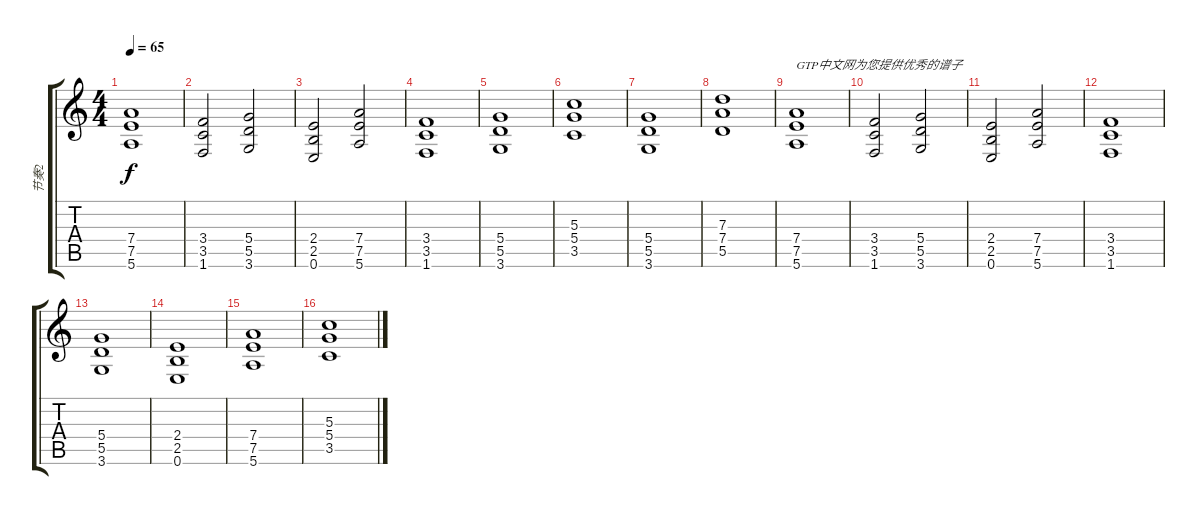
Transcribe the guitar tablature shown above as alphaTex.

\track ("节奏2" "节奏2") {instrument distortionguitar}
\staff {score tabs}
\tuning (E4 B3 G3 D3 A2 E2) {hide}
\ts (4 4)
\tempo 65
\clef g2
\ks c
(7.4 7.5 5.6).1{dy f} |
(3.4 3.5 1.6).2 (5.4 5.5 3.6).2 |
(2.4 2.5 0.6).2 (7.4 7.5 5.6).2 |
(3.4 3.5 1.6).1 |
(5.4 5.5 3.6).1 |
(5.3 5.4 3.5).1 |
(5.4 5.5 3.6).1 |
(7.3 7.4 5.5).1 |
(7.4 7.5 5.6).1{txt "GTP中文网为您提供优秀的谱子"} |
(3.4 3.5 1.6).2 (5.4 5.5 3.6).2 |
(2.4 2.5 0.6).2 (7.4 7.5 5.6).2 |
(3.4 3.5 1.6).1 |
(5.4 5.5 3.6).1 |
(2.4 2.5 0.6).1 |
(7.4 7.5 5.6).1 |
(5.3 5.4 3.5).1
